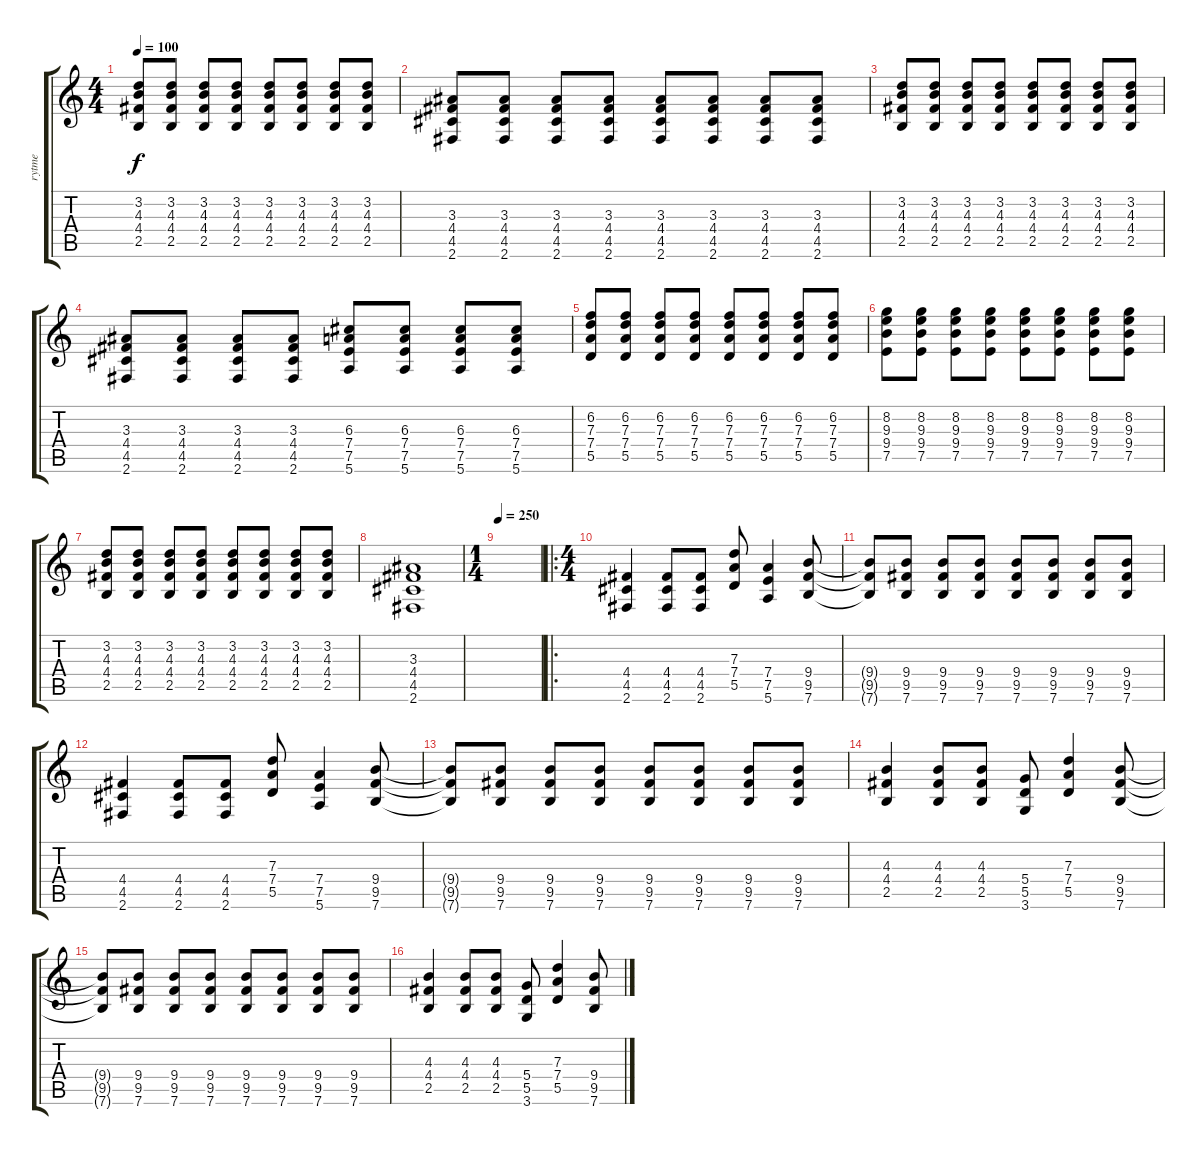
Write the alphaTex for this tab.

\track ("rytme" "rytme") {instrument overdrivenguitar}
\staff {score tabs}
\tuning (E4 B3 G3 D3 A2 E2) {hide}
\ts (4 4)
\tempo 100
\clef g2
\ks c
(3.2 4.3 4.4 2.5).8{dy f instrument overdrivenguitar} (3.2 4.3 4.4 2.5).8 (3.2 4.3 4.4 2.5).8 (3.2 4.3 4.4 2.5).8 (3.2 4.3 4.4 2.5).8 (3.2 4.3 4.4 2.5).8 (3.2 4.3 4.4 2.5).8 (3.2 4.3 4.4 2.5).8 |
(3.3 4.4 4.5 2.6).8 (3.3 4.4 4.5 2.6).8 (3.3 4.4 4.5 2.6).8 (3.3 4.4 4.5 2.6).8 (3.3 4.4 4.5 2.6).8 (3.3 4.4 4.5 2.6).8 (3.3 4.4 4.5 2.6).8 (3.3 4.4 4.5 2.6).8 |
(3.2 4.3 4.4 2.5).8 (3.2 4.3 4.4 2.5).8 (3.2 4.3 4.4 2.5).8 (3.2 4.3 4.4 2.5).8 (3.2 4.3 4.4 2.5).8 (3.2 4.3 4.4 2.5).8 (3.2 4.3 4.4 2.5).8 (3.2 4.3 4.4 2.5).8 |
(3.3 4.4 4.5 2.6).8 (3.3 4.4 4.5 2.6).8 (3.3 4.4 4.5 2.6).8 (3.3 4.4 4.5 2.6).8 (6.3 7.4 7.5 5.6).8 (6.3 7.4 7.5 5.6).8 (6.3 7.4 7.5 5.6).8 (6.3 7.4 7.5 5.6).8 |
(6.2 7.3 7.4 5.5).8 (6.2 7.3 7.4 5.5).8 (6.2 7.3 7.4 5.5).8 (6.2 7.3 7.4 5.5).8 (6.2 7.3 7.4 5.5).8 (6.2 7.3 7.4 5.5).8 (6.2 7.3 7.4 5.5).8 (6.2 7.3 7.4 5.5).8 |
(8.2 9.3 9.4 7.5).8 (8.2 9.3 9.4 7.5).8 (8.2 9.3 9.4 7.5).8 (8.2 9.3 9.4 7.5).8 (8.2 9.3 9.4 7.5).8 (8.2 9.3 9.4 7.5).8 (8.2 9.3 9.4 7.5).8 (8.2 9.3 9.4 7.5).8 |
(3.2 4.3 4.4 2.5).8 (3.2 4.3 4.4 2.5).8 (3.2 4.3 4.4 2.5).8 (3.2 4.3 4.4 2.5).8 (3.2 4.3 4.4 2.5).8 (3.2 4.3 4.4 2.5).8 (3.2 4.3 4.4 2.5).8 (3.2 4.3 4.4 2.5).8 |
(3.3 4.4 4.5 2.6).1 |
\ts (1 4)
\tempo 250
|
\ro
\ts (4 4)
(4.4 4.5 2.6).4 (4.4 4.5 2.6).8 (4.4 4.5 2.6).8 (7.3 7.4 5.5).8 (7.4 7.5 5.6).4 (9.4 9.5 7.6).8 |
(9.4{t} 9.5{t} 7.6{t}).8 (9.4 9.5 7.6).8 (9.4 9.5 7.6).8 (9.4 9.5 7.6).8 (9.4 9.5 7.6).8 (9.4 9.5 7.6).8 (9.4 9.5 7.6).8 (9.4 9.5 7.6).8 |
(4.4 4.5 2.6).4 (4.4 4.5 2.6).8 (4.4 4.5 2.6).8 (7.3 7.4 5.5).8 (7.4 7.5 5.6).4 (9.4 9.5 7.6).8 |
(9.4{t} 9.5{t} 7.6{t}).8 (9.4 9.5 7.6).8 (9.4 9.5 7.6).8 (9.4 9.5 7.6).8 (9.4 9.5 7.6).8 (9.4 9.5 7.6).8 (9.4 9.5 7.6).8 (9.4 9.5 7.6).8 |
(4.3 4.4 2.5).4 (4.3 4.4 2.5).8 (4.3 4.4 2.5).8 (5.4 5.5 3.6).8 (7.3 7.4 5.5).4 (9.4 9.5 7.6).8 |
(9.4{t} 9.5{t} 7.6{t}).8 (9.4 9.5 7.6).8 (9.4 9.5 7.6).8 (9.4 9.5 7.6).8 (9.4 9.5 7.6).8 (9.4 9.5 7.6).8 (9.4 9.5 7.6).8 (9.4 9.5 7.6).8 |
(4.3 4.4 2.5).4 (4.3 4.4 2.5).8 (4.3 4.4 2.5).8 (5.4 5.5 3.6).8 (7.3 7.4 5.5).4 (9.4 9.5 7.6).8
